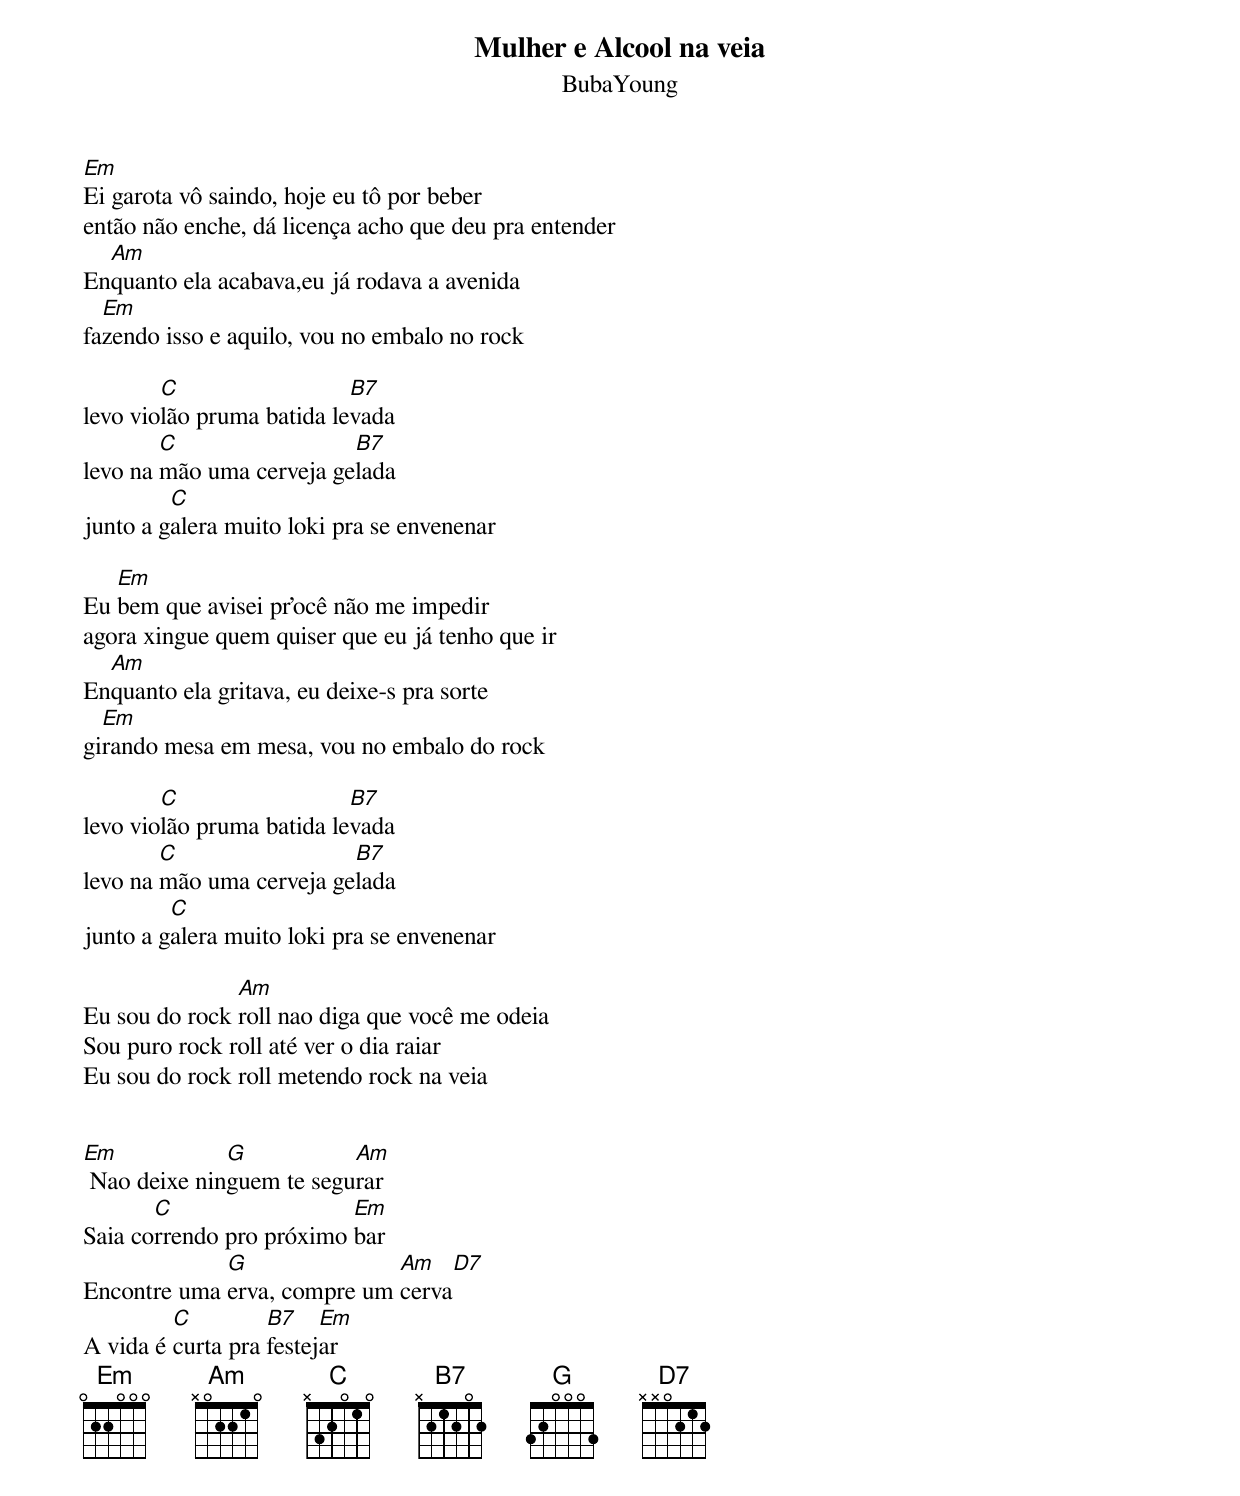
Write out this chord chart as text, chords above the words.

Mulher e Alcool na veia
BubaYoung

Em
Ei garota vô saindo, hoje eu tô por beber
então não enche, dá licença acho que deu pra entender
  Am
Enquanto ela acabava,eu já rodava a avenida
  Em
fazendo isso e aquilo, vou no embalo no rock

        C                  B7
levo violão pruma batida levada
        C                 B7
levo na mão uma cerveja gelada
         C
junto a galera muito loki pra se envenenar

   Em
Eu bem que avisei pr’ocê não me impedir
agora xingue quem quiser que eu já tenho que ir
  Am
Enquanto ela gritava, eu deixe-s pra sorte
  Em
girando mesa em mesa, vou no embalo do rock

        C                  B7
levo violão pruma batida levada
        C                 B7
levo na mão uma cerveja gelada
         C
junto a galera muito loki pra se envenenar

               Am
Eu sou do rock roll nao diga que você me odeia
Sou puro rock roll até ver o dia raiar
Eu sou do rock roll metendo rock na veia


Em            G           Am
 Nao deixe ninguem te segurar
       C                  Em
Saia correndo pro próximo bar
             G               Am    D7
Encontre uma erva, compre um cerva
         C         B7    Em
A vida é curta pra festejar
